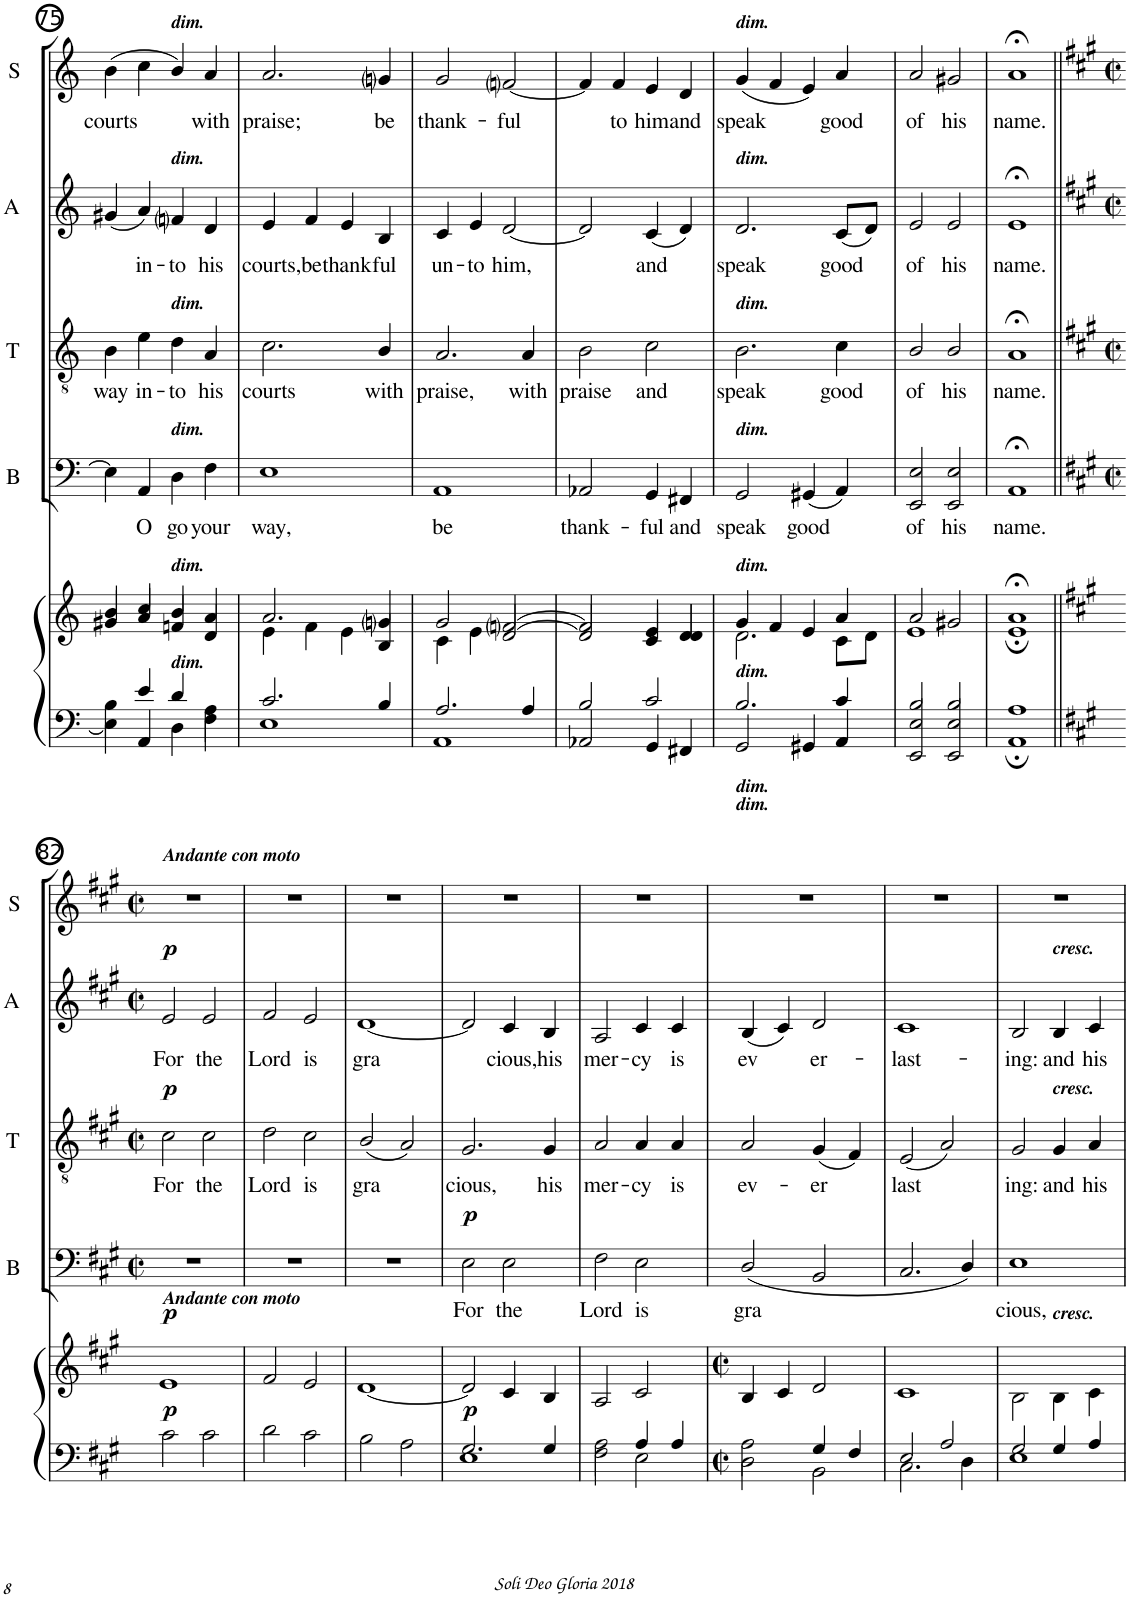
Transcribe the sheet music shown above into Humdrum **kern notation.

**kern	**dynam	**kern	**dynam	**kern	**text	**dynam	**kern	**text	**dynam	**kern	**text	**dynam	**kern	**text
*part6	*part6	*part5	*part5	*part4	*part4	*part4	*part3	*part3	*part3	*part2	*part2	*part2	*part1	*part1
*staff6	*staff6	*staff5	*staff5	*staff4	*staff4	*staff4	*staff3	*staff3	*staff3	*staff2	*staff2	*staff2	*staff1	*staff1
*	*	*	*	*I"Bass	*	*	*I"Tenor	*	*	*I"Alto	*	*	*I"Soprano	*
*	*	*	*	*I'B	*	*	*I'T	*	*	*I'A	*	*	*I'S	*
!!LO:PB:g=z
*clefF4	*	*clefG2	*	*clefF4	*	*	*clefGv2	*	*	*clefG2	*	*	*clefG2	*
*	*	*	*	*	*	*	*ITrd1c2	*	*	*	*	*	*	*
*k[]	*	*k[]	*	*k[]	*	*	*k[]	*	*	*k[]	*	*	*k[]	*
*C:	*	*C:	*	*C:	*	*	*C:	*	*	*C:	*	*	*C:	*
*M4/4	*	*M4/4	*	*M4/4	*	*	*M4/4	*	*	*M4/4	*	*	*M4/4	*
*met(c)	*	*met(c)	*	*met(c)	*	*	*met(c)	*	*	*met(c)	*	*	*met(c)	*
=75	=75	=75	=75	=75	=75	=75	=75	=75	=75	=75	=75	=75	=75	=75
*^	*	*^	*	*	*	*	*	*	*	*	*	*	*	*
!	!	!	!	!	!	!	!	!	!	!LO:LY:b	!	!	!	!	!	!LO:LY:b
4B\	4E\]	.	4b/	4g#X/	.	4E\]	.	.	4B\	way	.	(<4g#X/	.	.	(>4b\	courts
!	!	!	!	!	!	!	!LO:LY:b	!	!	!LO:LY:b	!	!	!LO:LY:b	!	!	!
4e/	4AA/	.	4cc/	4a/	.	4AA/	O	.	4e\	in-	.	4a/)	in-	.	4cc\	.
!	!	!	!	!	!	!	!	!	!	!	!	!	!	!	!LO:TX:a:Bi:t=dim.	!
!	!	!	!	!	!	!	!	!	!	!	!	!LO:TX:a:Bi:t=dim.	!	!	!	!
!	!	!	!	!	!	!	!	!	!LO:TX:a:Bi:t=dim.	!	!	!	!	!	!	!
!	!	!	!	!	!	!LO:TX:a:Bi:t=dim.	!	!	!	!	!	!	!	!	!	!
!	!	!	!LO:TX:a:Bi:t=dim.	!	!	!	!	!	!	!	!	!	!	!	!	!
!LO:TX:a:Bi:t=dim.	!	!	!	!	!	!	!	!	!	!	!	!	!	!	!	!
!	!	!	!	!	!	!	!LO:LY:b	!	!	!LO:LY:b	!	!	!LO:LY:b	!	!	!
4d/	4D\	.	4b/	4fn/	.	4D\	go	.	4d\	-to	.	4fni/	-to	.	4b/)	.
!	!	!	!	!	!	!	!LO:LY:b	!	!	!LO:LY:b	!	!	!LO:LY:b	!	!	!LO:LY:b
4A\	4F\	.	4a/	4d/	.	4F\	your	.	4A/	his	.	4d/	his	.	4a/	with
=76	=76	=76	=76	=76	=76	=76	=76	=76	=76	=76	=76	=76	=76	=76	=76	=76
!	!	!	!	!	!	!	!LO:LY:b	!	!	!LO:LY:b	!	!	!LO:LY:b	!	!	!LO:LY:b
2.c/	1E	.	2.a/	4e\	.	1E	way,	.	2.c\	courts	.	4e/	courts,	.	2.a/	praise;
!	!	!	!	!	!	!	!	!	!	!	!	!	!LO:LY:b	!	!	!
.	.	.	.	4f\	.	.	.	.	.	.	.	4f/	be	.	.	.
!	!	!	!	!	!	!	!	!	!	!	!	!	!LO:LY:b	!	!	!
.	.	.	.	4e\	.	.	.	.	.	.	.	4e/	thank-	.	.	.
!	!	!	!	!	!	!	!	!	!	!LO:LY:b	!	!	!LO:LY:b	!	!	!LO:LY:b
4B/	.	.	4gni/	4B/	.	.	.	.	4B/	with	.	4B/	-ful	.	4gni/	be
=77	=77	=77	=77	=77	=77	=77	=77	=77	=77	=77	=77	=77	=77	=77	=77	=77
!	!	!	!	!	!	!	!LO:LY:b	!	!	!LO:LY:b	!	!	!LO:LY:b	!	!	!LO:LY:b
2.A/	1AA	.	2g/	4c\	.	1AA	be	.	2.A/	praise,	.	4c/	un-	.	2g/	thank-
!	!	!	!	!	!	!	!	!	!	!	!	!	!LO:LY:b	!	!	!
.	.	.	.	4e\	.	.	.	.	.	.	.	4e/	-to	.	.	.
!	!	!	!	!	!	!	!	!	!	!	!	!	!LO:LY:b	!	!	!LO:LY:b
.	.	.	[>2fni/	[>2d/	.	.	.	.	.	.	.	[2d/	him,	.	[2fni/	-ful
!	!	!	!	!	!	!	!	!	!	!LO:LY:b	!	!	!	!	!	!
4A/	.	.	.	.	.	.	.	.	4A/	with	.	.	.	.	.	.
=78	=78	=78	=78	=78	=78	=78	=78	=78	=78	=78	=78	=78	=78	=78	=78	=78
!	!	!	!	!	!	!	!LO:LY:b	!	!	!LO:LY:b	!	!	!	!	!	!
2B/	2AA-X/	.	2f/]	2d/]	.	2AA-X/	thank-	.	2B\	praise	.	2d/]	.	.	4f/]	.
!	!	!	!	!	!	!	!	!	!	!	!	!	!	!	!	!LO:LY:b
.	.	.	.	.	.	.	.	.	.	.	.	.	.	.	4f/	to
!	!	!	!	!	!	!	!LO:LY:b	!	!	!LO:LY:b	!	!	!LO:LY:b	!	!	!LO:LY:b
2c/	4GG/	.	4e/	4c/	.	4GG/	-ful	.	2c\	and	.	(<4c/	and	.	4e/	him
!	!	!	!	!	!	!	!LO:LY:b	!	!	!	!	!	!	!	!	!LO:LY:b
.	4FF#X/	.	4d/	4d/	.	4FF#X/	and	.	.	.	.	4d/)	.	.	4d/	and
=79	=79	=79	=79	=79	=79	=79	=79	=79	=79	=79	=79	=79	=79	=79	=79	=79
!	!	!	!	!	!	!	!	!	!	!	!	!	!	!	!LO:TX:a:Bi:t=dim.	!
!	!	!	!	!	!	!	!	!	!	!	!	!LO:TX:a:Bi:t=dim.	!	!	!	!
!	!	!	!	!	!	!	!	!	!LO:TX:a:Bi:t=dim.	!	!	!	!	!	!	!
!	!	!	!	!	!	!LO:TX:a:Bi:t=dim.	!	!	!	!	!	!	!	!	!	!
!	!	!	!LO:TX:b:Bi:t=dim.	!	!	!	!	!	!	!	!	!	!	!	!	!
!	!	!	!LO:TX:a:Bi:t=dim.	!	!	!	!	!	!	!	!	!	!	!	!	!
!LO:TX:b:Bi:t=dim.	!	!	!	!	!	!	!	!	!	!	!	!	!	!	!	!
!LO:TX:b:Bi:t=dim.	!	!	!	!	!	!	!	!	!	!	!	!	!	!	!	!
!	!	!	!	!	!	!	!LO:LY:b	!	!	!LO:LY:b	!	!	!LO:LY:b	!	!	!LO:LY:b
2.B/	2GG/	.	4g/	2.d\	.	2GG/	speak	.	2.B\	speak	.	2.d/	speak	.	(<4g/	speak
.	.	.	4f/	.	.	.	.	.	.	.	.	.	.	.	4f/	.
!	!	!	!	!	!	!	!LO:LY:b	!	!	!	!	!	!	!	!	!
.	4GG#X/	.	4e/	.	.	(<4GG#X/	good	.	.	.	.	.	.	.	4e/)	.
!	!	!	!	!	!	!	!	!	!	!LO:LY:b	!	!	!LO:LY:b	!	!	!LO:LY:b
4c/	4AA/	.	4a/	8c\L	.	4AA/)	.	.	4c\	good	.	(<8c/L	good	.	4a/	good
.	.	.	.	8d\J	.	.	.	.	.	.	.	8d/J)	.	.	.	.
=80	=80	=80	=80	=80	=80	=80	=80	=80	=80	=80	=80	=80	=80	=80	=80	=80
!	!	!	!	!	!	!	!LO:LY:b	!	!	!LO:LY:b	!	!	!LO:LY:b	!	!	!LO:LY:b
2B/	2EE/ 2E/	.	2a/	1e	.	2EE/ 2E/	of	.	2B/	of	.	2e/	of	.	2a/	of
!	!	!	!	!	!	!	!LO:LY:b	!	!	!LO:LY:b	!	!	!LO:LY:b	!	!	!LO:LY:b
2B/	2EE/ 2E/	.	2g#X/	.	.	2EE/ 2E/	his	.	2B/	his	.	2e/	his	.	2g#X/	his
=81	=81	=81	=81	=81	=81	=81	=81	=81	=81	=81	=81	=81	=81	=81	=81	=81
!	!	!	!	!	!	!	!LO:LY:b	!	!	!LO:LY:b	!	!	!LO:LY:b	!	!	!LO:LY:b
1A	1AA;	.	1a;<	1e;	.	1AA;<	name.	.	1A;<	name.	.	1e;<	name.	.	1a;<	name.
*v	*v	*	*	*	*	*	*	*	*	*	*	*	*	*	*	*
!!LO:LB:g=z
=82||	=82||	=82||	=82||	=82||	=82||	=82||	=82||	=82||	=82||	=82||	=82||	=82||	=82||	=82||	=82||
*k[f#c#g#]	*	*k[f#c#g#]	*	*	*k[f#c#g#]	*	*	*k[f#c#g#]	*	*	*k[f#c#g#]	*	*	*k[f#c#g#]	*
*A:	*	*A:	*	*	*A:	*	*	*A:	*	*	*A:	*	*	*A:	*
*	*	*	*	*	*M2/2	*	*	*M2/2	*	*	*M2/2	*	*	*M2/2	*
*	*	*	*	*	*met(c|)	*	*	*met(c|)	*	*	*met(c|)	*	*	*met(c|)	*
*^	*	*	*	*	*	*	*	*	*	*	*	*	*	*	*
!	!	!	!	!	!	!	!	!	!	!	!	!	!	!	!LO:TX:a:Bi:t=Andante con moto	!
!	!	!	!LO:TX:a:Bi:t=Andante con moto	!	!	!	!	!	!	!	!	!	!	!	!	!
!	!	!LO:DY:a	!	!	!LO:DY:a	!	!	!	!	!LO:LY:b	!LO:DY:a	!	!LO:LY:b	!LO:DY:a	!	!
*v	*v	*	*	*	*	*	*	*	*	*	*	*	*	*	*	*
2c#\	p	1ryy	1e	p	1r	.	.	2c#\	For	p	2e/	For	p	1r	.
!	!	!	!	!	!	!	!	!	!LO:LY:b	!	!	!LO:LY:b	!	!	!
2c#\	.	.	.	.	.	.	.	2c#\	the	.	2e/	the	.	.	.
=83	=83	=83	=83	=83	=83	=83	=83	=83	=83	=83	=83	=83	=83	=83	=83
!	!	!	!	!	!	!	!	!	!LO:LY:b	!	!	!LO:LY:b	!	!	!
2d\	.	1ryy	2f#/	.	1r	.	.	2d\	Lord	.	2f#/	Lord	.	1r	.
!	!	!	!	!	!	!	!	!	!LO:LY:b	!	!	!LO:LY:b	!	!	!
2c#\	.	.	2e/	.	.	.	.	2c#\	is	.	2e/	is	.	.	.
=84	=84	=84	=84	=84	=84	=84	=84	=84	=84	=84	=84	=84	=84	=84	=84
!	!	!	!	!	!	!	!	!	!LO:LY:b	!	!	!LO:LY:b	!	!	!
2B\	.	1ryy	[1d	.	1r	.	.	(<2B/	gra­	.	[1d	gra­	.	1r	.
2A\	.	.	.	.	.	.	.	2A/)	.	.	.	.	.	.	.
=85	=85	=85	=85	=85	=85	=85	=85	=85	=85	=85	=85	=85	=85	=85	=85
*^	*	*	*	*	*	*	*	*	*	*	*	*	*	*	*
!	!	!LO:DY:a	!	!	!	!	!LO:LY:b	!LO:DY:a	!	!LO:LY:b	!	!	!	!	!	!
2.G#/	1E	p	1ryy	2d/]	.	2E\	For	p	2.G#/	cious,	.	2d/]	.	.	1r	.
!	!	!	!	!	!	!	!LO:LY:b	!	!	!	!	!	!LO:LY:b	!	!	!
.	.	.	.	4c#/	.	2E\	the	.	.	.	.	4c#/	cious,	.	.	.
!	!	!	!	!	!	!	!	!	!	!LO:LY:b	!	!	!LO:LY:b	!	!	!
4G#/	.	.	.	4B/	.	.	.	.	4G#/	his	.	4B/	his	.	.	.
=86	=86	=86	=86	=86	=86	=86	=86	=86	=86	=86	=86	=86	=86	=86	=86	=86
!	!	!	!	!	!	!	!LO:LY:b	!	!	!LO:LY:b	!	!	!LO:LY:b	!	!	!
2A\	2F#\	.	1ryy	2A/	.	2F#\	Lord	.	2A/	mer-	.	2A/	mer-	.	1r	.
!	!	!	!	!	!	!	!LO:LY:b	!	!	!LO:LY:b	!	!	!LO:LY:b	!	!	!
4A/	2E\	.	.	2c#/	.	2E\	is	.	4A/	-cy	.	4c#/	-cy	.	.	.
!	!	!	!	!	!	!	!	!	!	!LO:LY:b	!	!	!LO:LY:b	!	!	!
4A/	.	.	.	.	.	.	.	.	4A/	is	.	4c#/	is	.	.	.
=87	=87	=87	=87	=87	=87	=87	=87	=87	=87	=87	=87	=87	=87	=87	=87	=87
*M2/2	*	*	*M2/2	*	*	*	*	*	*	*	*	*	*	*	*	*
*met(c|)	*	*	*met(c|)	*	*	*	*	*	*	*	*	*	*	*	*	*
!	!	!	!	!	!	!	!LO:LY:b	!	!	!LO:LY:b	!	!	!LO:LY:b	!	!	!
2A\	2D\	.	1ryy	4B/	.	(<2D/	gra­	.	2A/	ev-	.	(<4B/	ev­	.	1r	.
.	.	.	.	4c#/	.	.	.	.	.	.	.	4c#/)	.	.	.	.
!	!	!	!	!	!	!	!	!	!	!LO:LY:b	!	!	!LO:LY:b	!	!	!
4G#/	2BB\	.	.	2d/	.	2BB/	.	.	(<4G#/	-er­	.	2d/	er-	.	.	.
4F#/	.	.	.	.	.	.	.	.	4F#/)	.	.	.	.	.	.	.
=88	=88	=88	=88	=88	=88	=88	=88	=88	=88	=88	=88	=88	=88	=88	=88	=88
!	!	!	!	!	!	!	!	!	!	!LO:LY:b	!	!	!LO:LY:b	!	!	!
2E/	2.C#\	.	1ryy	1c#	.	2.C#/	.	.	(<2E/	last­	.	1c#	-last-	.	1r	.
2A/	.	.	.	.	.	.	.	.	2A/)	.	.	.	.	.	.	.
.	4D\	.	.	.	.	4D/)	.	.	.	.	.	.	.	.	.	.
=89	=89	=89	=89	=89	=89	=89	=89	=89	=89	=89	=89	=89	=89	=89	=89	=89
!	!	!	!	!	!	!	!LO:LY:b	!	!	!LO:LY:b	!	!	!LO:LY:b	!	!	!
2G#/	1E	.	1ryy	2B\	.	1E	cious,	.	2G#/	ing:	.	2B/	-ing:	.	1r	.
!	!	!	!	!	!	!	!	!	!	!	!	!LO:TX:a:Bi:t=cresc.	!	!	!	!
!	!	!	!	!	!	!	!	!	!LO:TX:a:Bi:t=cresc.	!	!	!	!	!	!	!
!	!	!	!	!LO:TX:a:Bi:t=cresc.	!	!	!	!	!	!	!	!	!	!	!	!
!	!	!	!	!	!	!	!	!	!	!LO:LY:b	!	!	!LO:LY:b	!	!	!
4G#/	.	.	.	4B\	.	.	.	.	4G#/	and	.	4B/	and	.	.	.
!	!	!	!	!	!	!	!	!	!	!LO:LY:b	!	!	!LO:LY:b	!	!	!
4A/	.	.	.	4c#\	.	.	.	.	4A/	his	.	4c#/	his	.	.	.
*v	*v	*	*	*	*	*	*	*	*	*	*	*	*	*	*	*
*	*	*v	*v	*	*	*	*	*	*	*	*	*	*	*	*
=	=	=	=	=	=	=	=	=	=	=	=	=	=	=
*-	*-	*-	*-	*-	*-	*-	*-	*-	*-	*-	*-	*-	*-	*-
